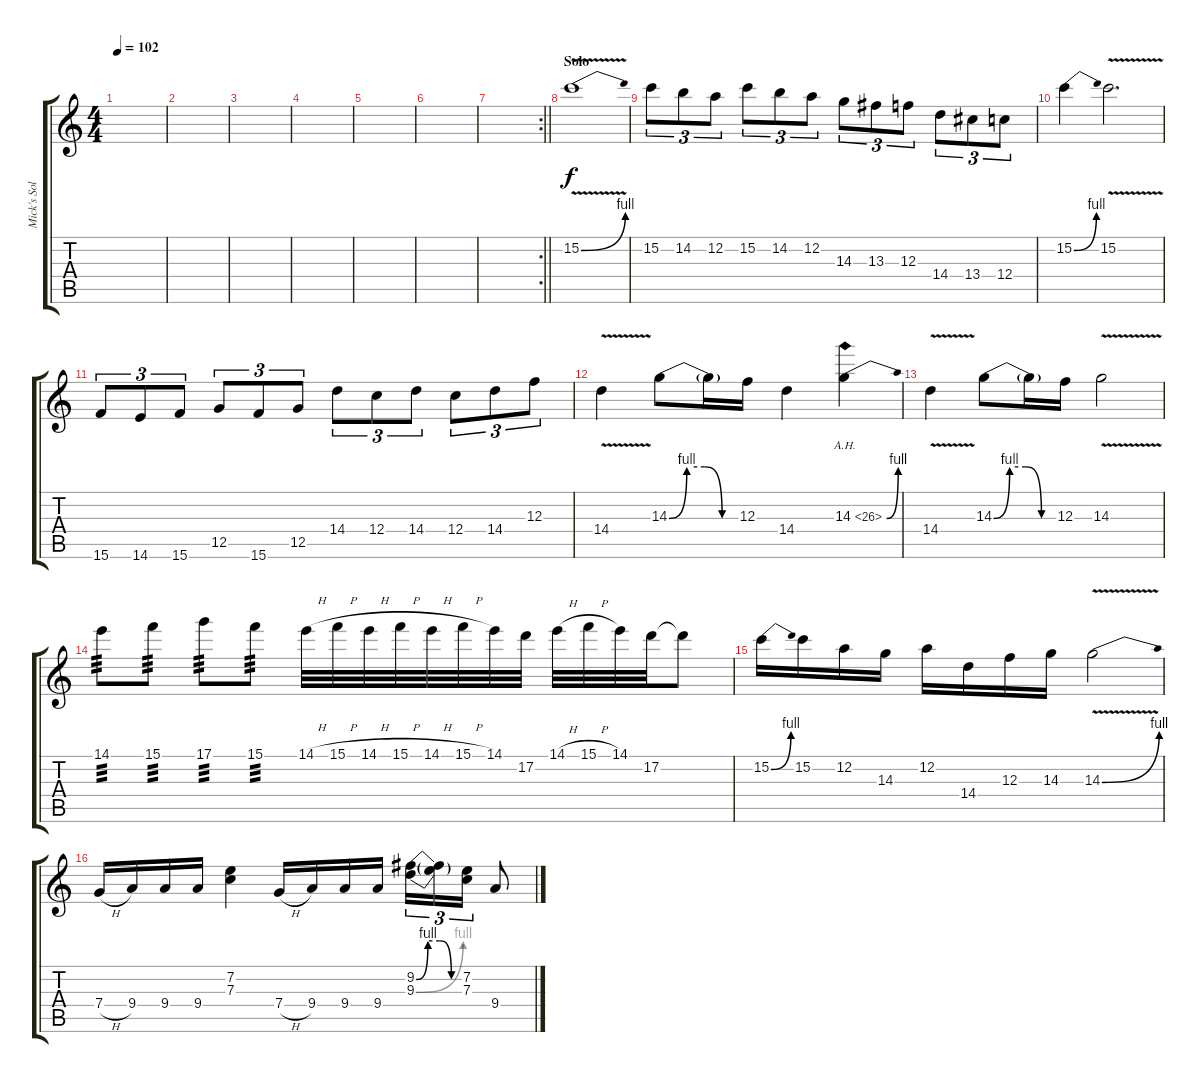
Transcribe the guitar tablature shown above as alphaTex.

\track ("Mick's Solo" "Mick's Sol") {instrument distortionguitar}
\staff {score tabs}
\tuning (D4 A3 F3 C3 G2 D2) {hide}
\ts (4 4)
\tempo 102
\clef g2
\ks c
|
|
|
|
|
|
\rc 2
\barLineRight lightlight
|
\section ("" "Solo")
15.2{be (bend 0 0 60 4) v}.1 |
15.2.8{tu (3 2)} 14.2.8{tu (3 2)} 12.2.8{tu (3 2)} 15.2.8{tu (3 2)} 14.2.8{tu (3 2)} 12.2.8{tu (3 2)} 14.3.8{tu (3 2)} 13.3.8{tu (3 2)} 12.3.8{tu (3 2)} 14.4.8{tu (3 2)} 13.4.8{tu (3 2)} 12.4.8{tu (3 2)} |
15.2{be (bend 0 0 60 4)}.4 15.2{v}.2{d} |
15.6.8{tu (3 2)} 14.6.8{tu (3 2)} 15.6.8{tu (3 2)} 12.5.8{tu (3 2)} 15.6.8{tu (3 2)} 12.5.8{tu (3 2)} 14.4.8{tu (3 2)} 12.4.8{tu (3 2)} 14.4.8{tu (3 2)} 12.4.8{tu (3 2)} 14.4.8{tu (3 2)} 12.3.8{tu (3 2)} |
14.4{v}.4 14.3{be (custom 0 0 15 4 30 4 45 0 60 0)}.8 14.3{t}.16 12.3.16 14.4.4 14.3{be (bend 0 0 60 4) ah 12}.4 |
14.4{v}.4 14.3{be (custom 0 0 15 4 30 4 45 0 60 0)}.8 14.3{t}.16 12.3.16 14.3{v}.2 |
14.1.8{tp 3} 15.1.8{tp 3} 17.1.8{tp 3} 15.1.8{tp 3} 14.1{h}.32 15.1{h}.32 14.1{h}.32 15.1{h}.32 14.1{h}.32 15.1{h}.32 14.1.32 17.2.32 14.1{h}.32 15.1{h}.32 14.1.32 17.2.32 17.2{t}.8 |
15.2{be (bend 0 0 60 4)}.16 15.2.16 12.2.16 14.3.16 12.2.16 14.4.16 12.3.16 14.3.16 14.3{be (bend 0 0 60 4) v}.2 |
7.4{h}.16 9.4.16 9.4.16 9.4.16 (7.2 7.3).4 7.4{h}.16 9.4.16 9.4.16 9.4.16 (9.2{be (custom 0 0 15 4 30 4 45 0 60 0)} 9.3{be (bend 0 0 60 4)}).16{tu (3 2)} (9.2{t} 9.3{t}).16{tu (3 2)} (7.2 7.3).16{tu (3 2)} 9.4.8
